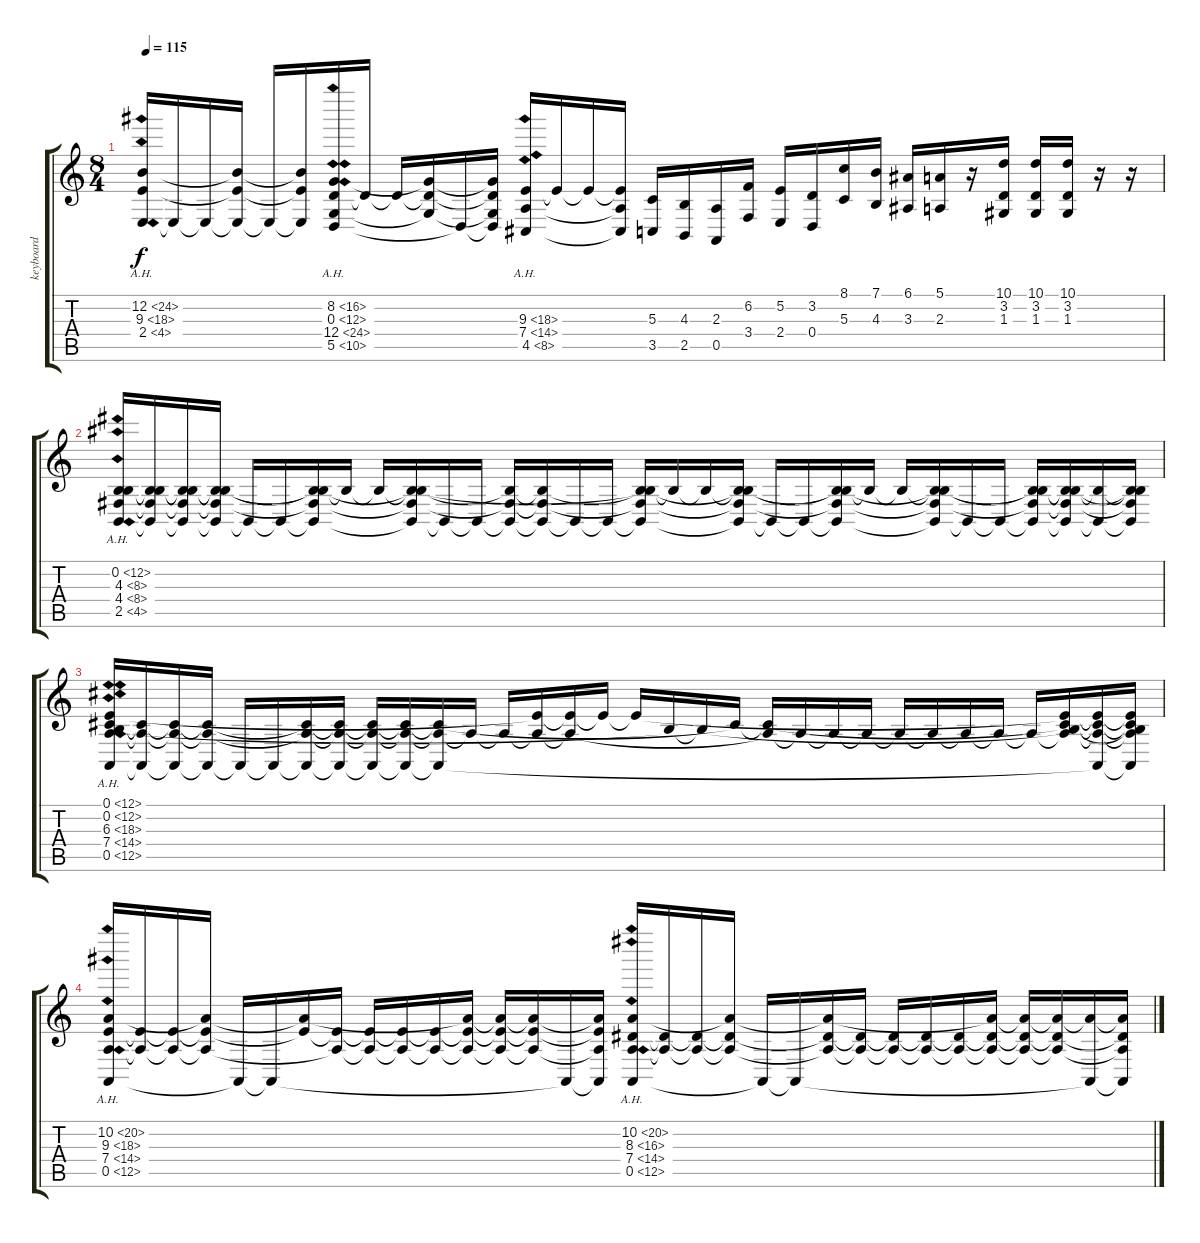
\track ("keyboard" "keyboard") {instrument stringensemble1}
\staff {score tabs}
\tuning (E4 B3 G3 D3 A2 E2) {hide}
\ts (8 4)
\tempo 115
\clef g2
\ks c
(12.2{ah 12} 9.3{ah 9} 2.4{ah 2}).16{dy f instrument stringensemble1} 2.4{t}.16 2.4{t}.16 (12.2{t} 9.3{t} 2.4{t}).16 2.4{t}.16 (12.2{t} 9.3{t} 2.4{t}).16 (8.2{ah 8} 0.3{ah 12} 12.4{ah 12} 5.5{ah 5}).16 12.4{t}.16 12.4{t}.16 (8.2{t} 0.3{t} 12.4{t}).16 5.5{t}.16 (8.2{t} 0.3{t} 12.4{t} 5.5{t}).16 (9.3{ah 9} 7.4{ah 7} 4.5{ah 4}).16 9.3{t}.16 9.3{t}.16 (9.3{t} 7.4{t} 4.5{t}).16 (5.3 3.5).16{instrument lead2sawtooth} (4.3 2.5).16 (2.3 0.5).16 (6.2 3.4).16 (5.2 2.4).16 (3.2 0.4).16 (8.1 5.3).16 (7.1 4.3).16 (6.1 3.3).16 (5.1 2.3).16 r.16 (10.1 3.2 1.3).16 (10.1 3.2 1.3).16 (10.1 3.2 1.3).16 r.16 r.16 |
(0.2{ah 12} 4.3{ah 4} 4.4{ah 4} 2.5{ah 2}).16{instrument stringensemble1} (0.2{t} 4.3{t} 4.4{t} 2.5{t}).16 (0.2{t} 4.3{t} 4.4{t} 2.5{t}).16 (0.2{t} 4.3{t} 4.4{t} 2.5{t}).16 2.5{t}.16 2.5{t}.16 (0.2{t} 4.3{t} 4.4{t} 2.5{t}).16 4.3{t}.16 4.3{t}.16 (0.2{t} 4.3{t} 4.4{t} 2.5{t}).16 2.5{t}.16 2.5{t}.16 (4.3{t} 4.4{t} 2.5{t}).16 (4.3{t} 4.4{t} 2.5{t}).16 2.5{t}.16 2.5{t}.16 (0.2{t} 4.3{t} 4.4{t} 2.5{t}).16 0.2{t}.16 0.2{t}.16 (0.2{t} 4.3{t} 4.4{t} 2.5{t}).16 2.5{t}.16 2.5{t}.16 (0.2{t} 4.3{t} 4.4{t} 2.5{t}).16 0.2{t}.16 0.2{t}.16 (0.2{t} 4.3{t} 4.4{t} 2.5{t}).16 2.5{t}.16 2.5{t}.16 (0.2{t} 4.3{t} 4.4{t} 2.5{t}).16 (0.2{t} 4.3{t} 4.4{t} 2.5{t}).16 (4.3{t} 2.5{t}).16 (0.2{t} 4.3{t} 4.4{t} 2.5{t}).16 |
(0.1{ah 12} 0.2{ah 12} 6.3{ah 12} 7.4{ah 7} 0.5{ah 12}).16 (6.3{t} 7.4{t} 0.5{t}).16 (6.3{t} 7.4{t} 0.5{t}).16 (6.3{t} 7.4{t} 0.5{t}).16 0.5{t}.16 0.5{t}.16 (6.3{t} 7.4{t} 0.5{t}).16 (6.3{t} 7.4{t} 0.5{t}).16 (6.3{t} 7.4{t} 0.5{t}).16 (6.3{t} 7.4{t} 0.5{t}).16 (6.3{t} 7.4{t} 0.5{t}).16 7.4{t}.16 7.4{t}.16 (0.1{t} 7.4{t}).16 (0.1{t} 7.4{t}).16 0.1{t}.16 0.1{t}.16 0.2{t}.16 0.2{t}.16 6.3{t}.16 (6.3{t} 7.4{t}).16 7.4{t}.16 7.4{t}.16 7.4{t}.16 7.4{t}.16 7.4{t}.16 7.4{t}.16 7.4{t}.16 7.4{t}.16 (0.1{t} 0.2{t} 6.3{t} 7.4{t}).16 (0.1{t} 6.3{t} 7.4{t} 0.5{t}).16 (0.1{t} 0.2{t} 6.3{t} 7.4{t} 0.5{t}).16 |
(10.2{ah 10} 9.3{ah 9} 7.4{ah 7} 0.5{ah 12}).16 (9.3{t} 7.4{t}).16 (9.3{t} 7.4{t}).16 (10.2{t} 9.3{t} 7.4{t}).16 0.5{t}.16 0.5{t}.16 (10.2{t} 9.3{t}).16 (9.3{t} 7.4{t}).16 (9.3{t} 7.4{t}).16 (9.3{t} 7.4{t}).16 (9.3{t} 7.4{t}).16 (10.2{t} 9.3{t} 7.4{t}).16 (10.2{t} 9.3{t} 7.4{t}).16 (10.2{t} 9.3{t} 7.4{t}).16 0.5{t}.16 (10.2{t} 9.3{t} 7.4{t} 0.5{t}).16 (10.2{ah 10} 8.3{ah 8} 7.4{ah 7} 0.5{ah 12}).16 (8.3{t} 7.4{t}).16 (8.3{t} 7.4{t}).16 (10.2{t} 8.3{t} 7.4{t}).16 0.5{t}.16 0.5{t}.16 (10.2{t} 8.3{t} 7.4{t}).16 (8.3{t} 7.4{t}).16 (8.3{t} 7.4{t}).16 (8.3{t} 7.4{t}).16 (8.3{t} 7.4{t}).16 (10.2{t} 8.3{t} 7.4{t}).16 (10.2{t} 8.3{t} 7.4{t}).16 (10.2{t} 8.3{t} 7.4{t}).16 (10.2{t} 0.5{t}).16 (10.2{t} 8.3{t} 7.4{t} 0.5{t}).16
